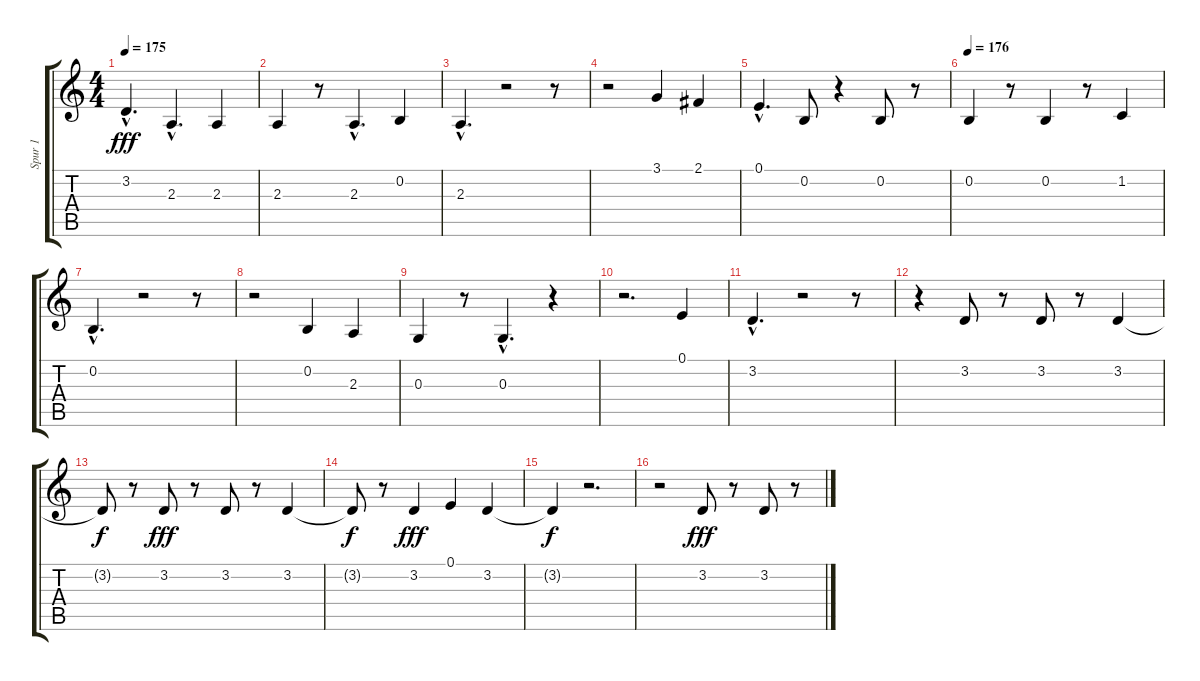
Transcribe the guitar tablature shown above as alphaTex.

\track ("Spur 1" "Spur 1") {instrument clarinet}
\staff {score tabs}
\tuning (E4 B3 G3 D3 A2 E2) {hide}
\ts (4 4)
\tempo 175
\clef g2
\ks c
3.2{hac}.4{d dy fff} 2.3{hac}.4{d} 2.3.4 |
2.3.4 r.8 2.3{hac}.4{d} 0.2.4 |
2.3{hac}.4{d} r.2 r.8 |
r.2 3.1.4 2.1.4 |
0.1{hac}.4{d} 0.2.8 r.4 0.2.8 r.8 |
\tempo 176
0.2.4 r.8 0.2.4 r.8 1.2.4 |
0.2{hac}.4{d} r.2 r.8 |
r.2 0.2.4 2.3.4 |
0.3.4 r.8 0.3{hac}.4{d} r.4 |
r.2{d} 0.1.4 |
3.2{hac}.4{d} r.2 r.8 |
r.4 3.2.8 r.8 3.2.8 r.8 3.2.4 |
3.2{t}.8{dy f} r.8 3.2.8{dy fff} r.8 3.2.8 r.8 3.2.4 |
3.2{t}.8{dy f} r.8 3.2.4{dy fff} 0.1.4 3.2.4 |
3.2{t}.4{dy f} r.2{d} |
r.2 3.2.8{dy fff} r.8 3.2.8 r.8
